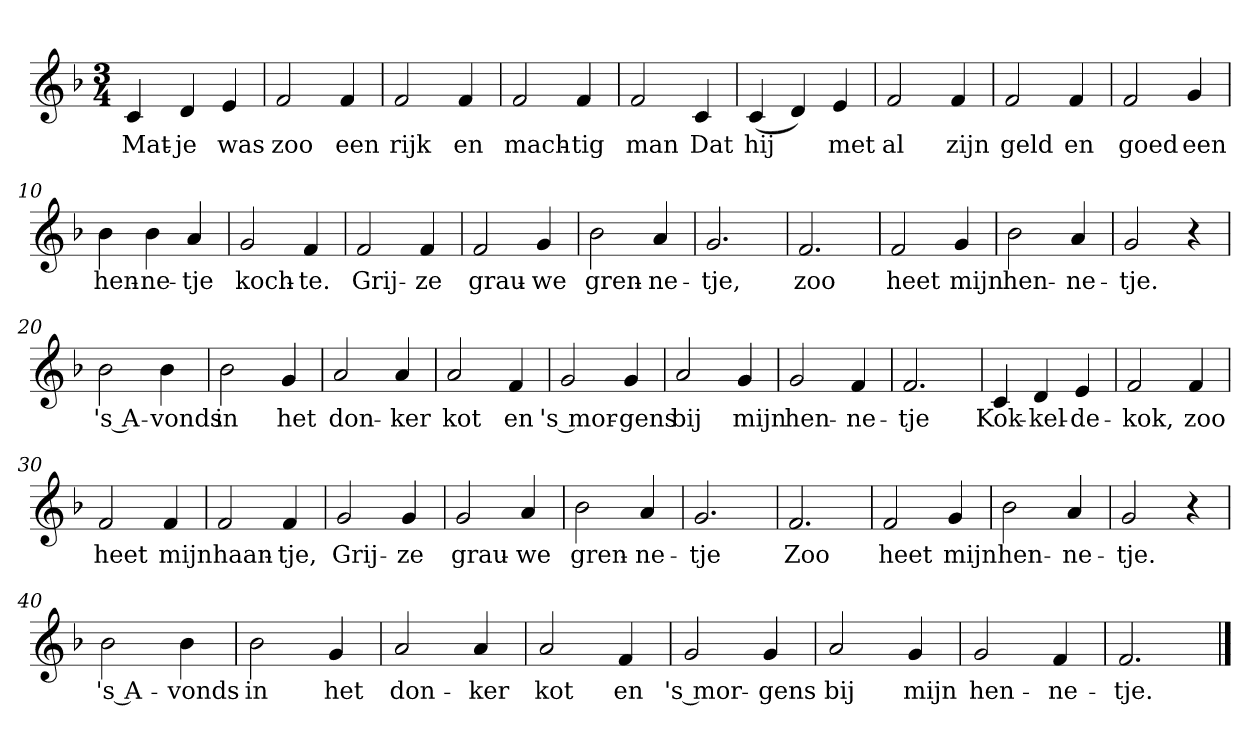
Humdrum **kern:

**kern	**text
*part1	*part1
*staff1	*staff1
*clefG2	*
*k[b-]	*
*F:	*
*M3/4	*
*MM120	*
=1	=1
4c	Mat-
4d	-je
4e	was
=2	=2
2f	zoo
4f	een
=3	=3
2f	rijk
4f	en
=4	=4
2f	mach-
4f	-tig
=5	=5
2f	man
4c	Dat
=6	=6
(4c	hij
4d)	.
4e	met
=7	=7
2f	al
4f	zijn
=8	=8
2f	geld
4f	en
=9	=9
2f	goed
4g	een
=10	=10
4b-	hen-
4b-	-ne-
4a	-tje
=11	=11
2g	koch-
4f	-te.
=12	=12
2f	Grij-
4f	-ze
=13	=13
2f	grau-
4g	-we
=14	=14
2b-	gren-
4a	-ne-
=15	=15
2.g	-tje,
=16	=16
2.f	zoo
=17	=17
2f	heet
4g	mijn
=18	=18
2b-	hen-
4a	-ne-
=19	=19
2g	-tje.
4r	.
=20	=20
2b-	's A-
4b-	-vonds
=21	=21
2b-	in
4g	het
=22	=22
2a	don-
4a	-ker
=23	=23
2a	kot
4f	en
=24	=24
2g	's mor-
4g	-gens
=25	=25
2a	bij
4g	mijn
=26	=26
2g	hen-
4f	-ne-
=27	=27
2.f	-tje
=28	=28
4c	Kok-
4d	-kel-
4e	-de-
=29	=29
2f	-kok,
4f	zoo
=30	=30
2f	heet
4f	mijn
=31	=31
2f	haan-
4f	-tje,
=32	=32
2g	Grij-
4g	-ze
=33	=33
2g	grau-
4a	-we
=34	=34
2b-	gren-
4a	-ne-
=35	=35
2.g	-tje
=36	=36
2.f	Zoo
=37	=37
2f	heet
4g	mijn
=38	=38
2b-	hen-
4a	-ne-
=39	=39
2g	-tje.
4r	.
=40	=40
2b-	's A-
4b-	-vonds
=41	=41
2b-	in
4g	het
=42	=42
2a	don-
4a	-ker
=43	=43
2a	kot
4f	en
=44	=44
2g	's mor-
4g	-gens
=45	=45
2a	bij
4g	mijn
=46	=46
2g	hen-
4f	-ne-
=47	=47
2.f	-tje.
==	==
*-	*-
